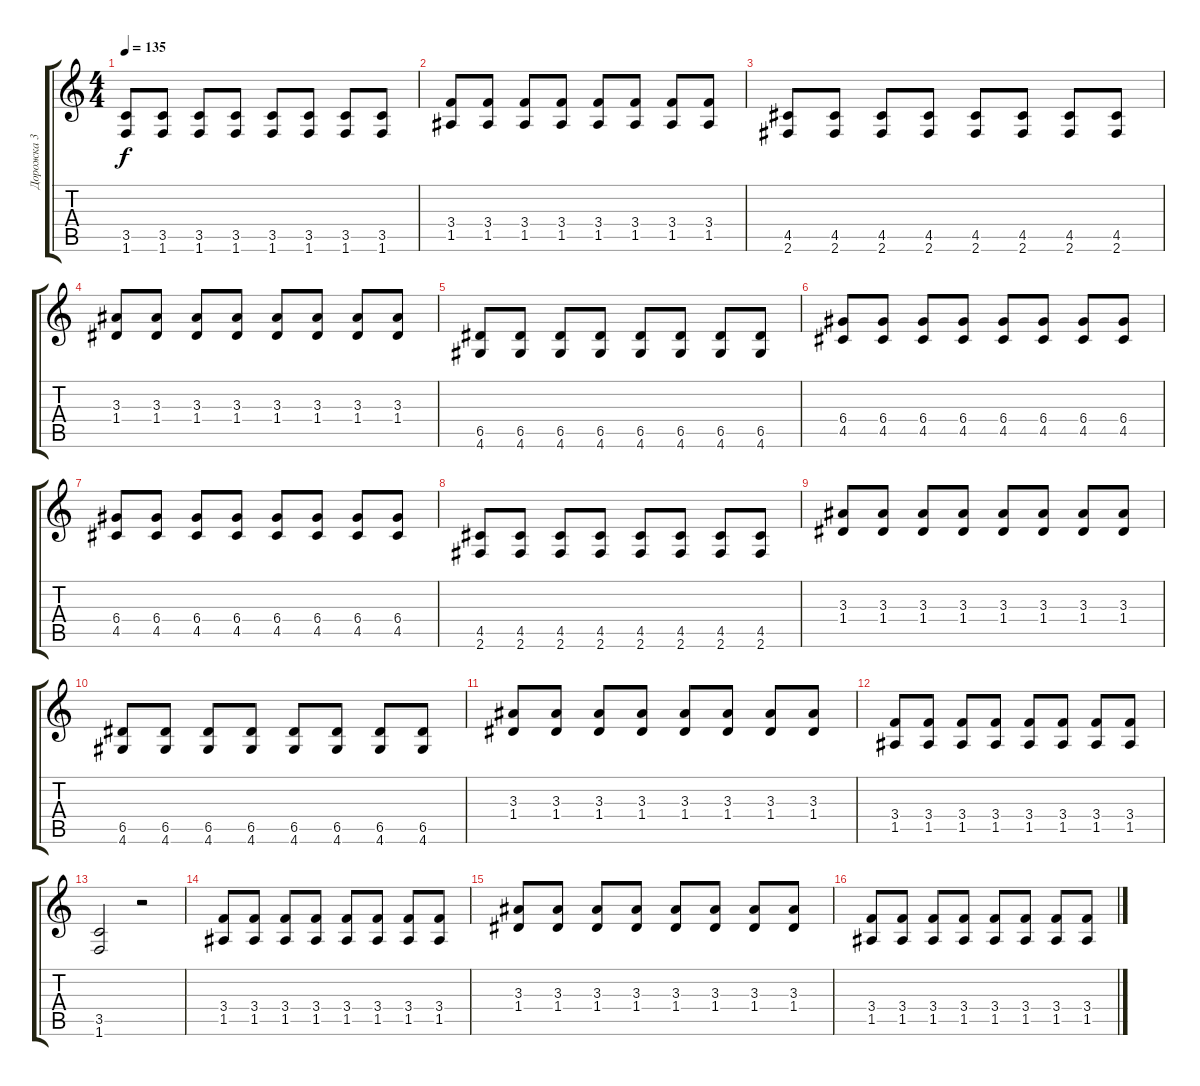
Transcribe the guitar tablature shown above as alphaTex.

\track ("Дорожка 3" "Дорожка 3") {instrument distortionguitar}
\staff {score tabs}
\tuning (E4 B3 G3 D3 A2 E2) {hide}
\ts (4 4)
\tempo 135
\clef g2
\ks c
(3.5 1.6).8{dy f} (3.5 1.6).8 (3.5 1.6).8 (3.5 1.6).8 (3.5 1.6).8 (3.5 1.6).8 (3.5 1.6).8 (3.5 1.6).8 |
(3.4 1.5).8 (3.4 1.5).8 (3.4 1.5).8 (3.4 1.5).8 (3.4 1.5).8 (3.4 1.5).8 (3.4 1.5).8 (3.4 1.5).8 |
(4.5 2.6).8 (4.5 2.6).8 (4.5 2.6).8 (4.5 2.6).8 (4.5 2.6).8 (4.5 2.6).8 (4.5 2.6).8 (4.5 2.6).8 |
(3.3 1.4).8 (3.3 1.4).8 (3.3 1.4).8 (3.3 1.4).8 (3.3 1.4).8 (3.3 1.4).8 (3.3 1.4).8 (3.3 1.4).8 |
(6.5 4.6).8 (6.5 4.6).8 (6.5 4.6).8 (6.5 4.6).8 (6.5 4.6).8 (6.5 4.6).8 (6.5 4.6).8 (6.5 4.6).8 |
(6.4 4.5).8 (6.4 4.5).8 (6.4 4.5).8 (6.4 4.5).8 (6.4 4.5).8 (6.4 4.5).8 (6.4 4.5).8 (6.4 4.5).8 |
(6.4 4.5).8 (6.4 4.5).8 (6.4 4.5).8 (6.4 4.5).8 (6.4 4.5).8 (6.4 4.5).8 (6.4 4.5).8 (6.4 4.5).8 |
(4.5 2.6).8 (4.5 2.6).8 (4.5 2.6).8 (4.5 2.6).8 (4.5 2.6).8 (4.5 2.6).8 (4.5 2.6).8 (4.5 2.6).8 |
(3.3 1.4).8 (3.3 1.4).8 (3.3 1.4).8 (3.3 1.4).8 (3.3 1.4).8 (3.3 1.4).8 (3.3 1.4).8 (3.3 1.4).8 |
(6.5 4.6).8 (6.5 4.6).8 (6.5 4.6).8 (6.5 4.6).8 (6.5 4.6).8 (6.5 4.6).8 (6.5 4.6).8 (6.5 4.6).8 |
(3.3 1.4).8 (3.3 1.4).8 (3.3 1.4).8 (3.3 1.4).8 (3.3 1.4).8 (3.3 1.4).8 (3.3 1.4).8 (3.3 1.4).8 |
(3.4 1.5).8 (3.4 1.5).8 (3.4 1.5).8 (3.4 1.5).8 (3.4 1.5).8 (3.4 1.5).8 (3.4 1.5).8 (3.4 1.5).8 |
(3.5 1.6).2 r.2 |
(3.4 1.5).8 (3.4 1.5).8 (3.4 1.5).8 (3.4 1.5).8 (3.4 1.5).8 (3.4 1.5).8 (3.4 1.5).8 (3.4 1.5).8 |
(3.3 1.4).8 (3.3 1.4).8 (3.3 1.4).8 (3.3 1.4).8 (3.3 1.4).8 (3.3 1.4).8 (3.3 1.4).8 (3.3 1.4).8 |
(3.4 1.5).8 (3.4 1.5).8 (3.4 1.5).8 (3.4 1.5).8 (3.4 1.5).8 (3.4 1.5).8 (3.4 1.5).8 (3.4 1.5).8
